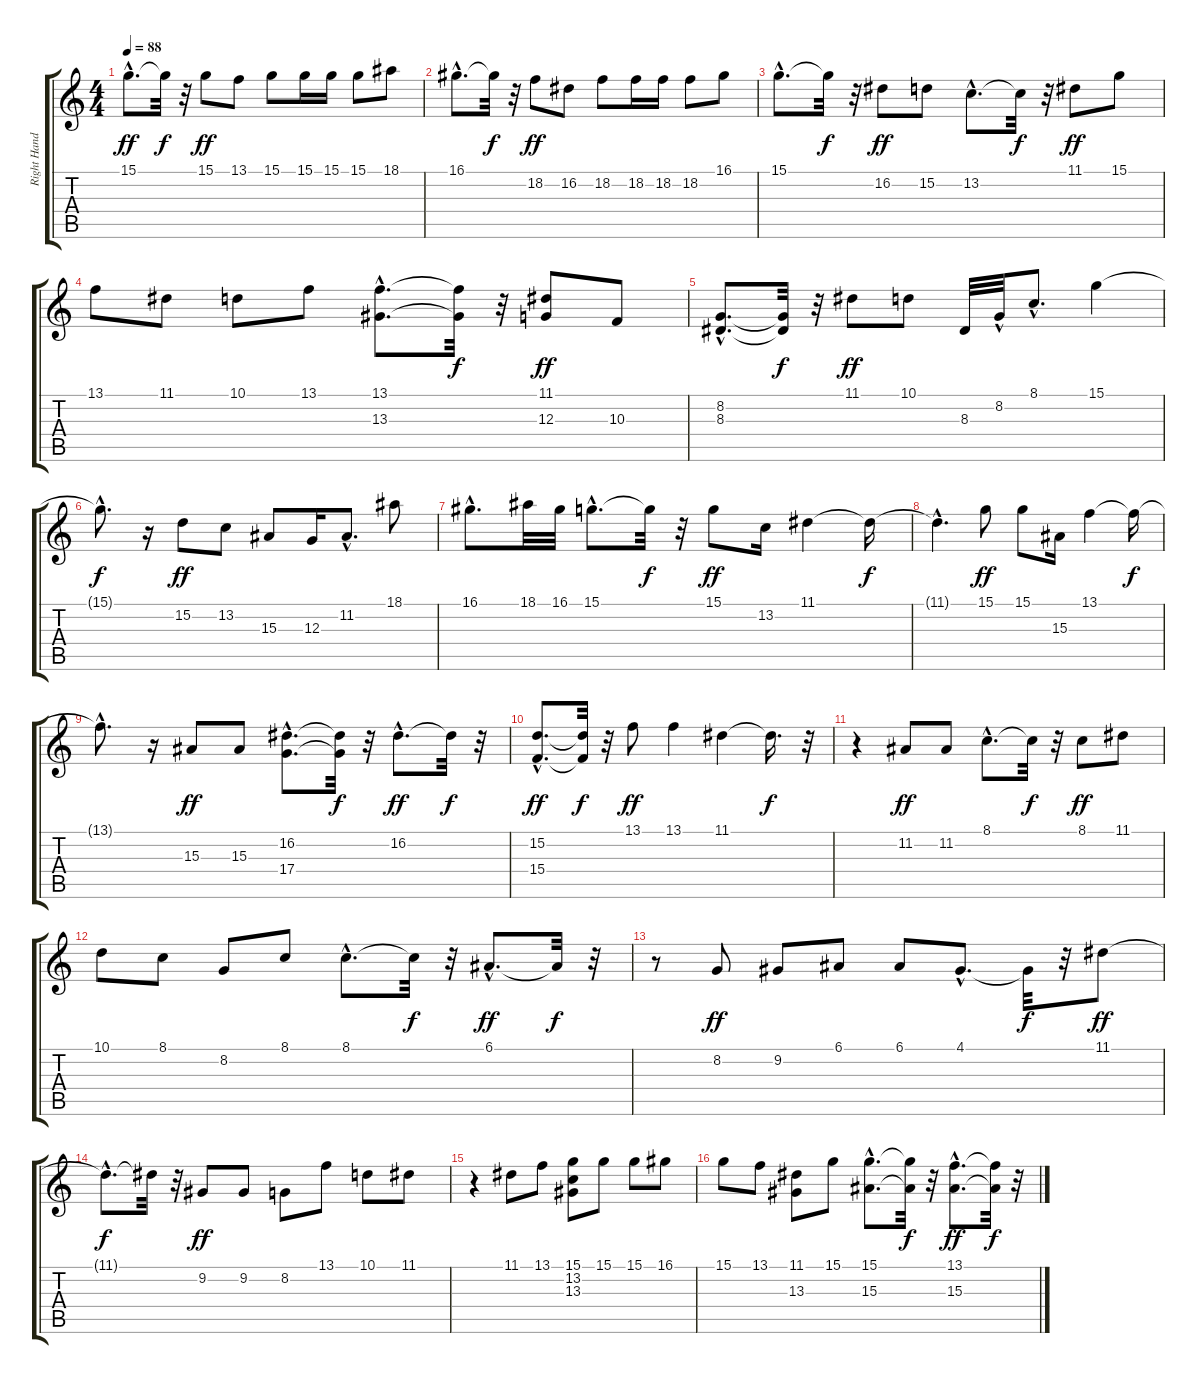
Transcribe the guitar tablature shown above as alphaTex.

\track ("Right Hand" "Right Hand") {instrument acousticgrandpiano}
\staff {score tabs}
\tuning (E4 B3 G3 D3 A2 E2) {hide}
\ts (4 4)
\tempo 88
\clef g2
\ks c
15.1{hac}.8{d dy ff} 15.1{t}.32{dy f} r.32 15.1.8{dy ff} 13.1.8 15.1.8 15.1.16 15.1.16 15.1.8 18.1.8 |
16.1{hac}.8{d} 16.1{t}.32{dy f} r.32 18.2.8{dy ff} 16.2.8 18.2.8 18.2.16 18.2.16 18.2.8 16.1.8 |
15.1{hac}.8{d} 15.1{t}.32{dy f} r.32 16.2.8{dy ff} 15.2.8 13.2{hac}.8{d} 13.2{t}.32{dy f} r.32 11.1.8{dy ff} 15.1.8 |
13.1.8 11.1.8 10.1.8 13.1.8 (13.1{hac} 13.3{hac}).8{d} (13.1{t} 13.3{t}).32{dy f} r.32 (11.1 12.3).8{dy ff} 10.3.8 |
(8.2{hac} 8.3{hac}).8{d} (8.2{t} 8.3{t}).32{dy f} r.32 11.1.8{dy ff} 10.1.8 8.3.32 8.2{hac}.32 8.1{hac}.8{d} 15.1.4 |
15.1{hac t}.8{d dy f} r.16 15.2.8{dy ff} 13.2.8 15.3.8 12.3.16 11.2{hac}.8{d} 18.1.8 |
16.1{hac}.8{d} 18.1.32 16.1.32 15.1{hac}.8{d} 15.1{t}.32{dy f} r.32 15.1.8{dy ff} 13.2.16 11.1.4 11.1{t}.16{dy f} |
11.1{hac t}.4{d} 15.1.8{dy ff} 15.1.8 15.3.16 13.1.4 13.1{t}.16{dy f} |
13.1{hac t}.8{d} r.16 15.3.8{dy ff} 15.3.8 (16.2{hac} 17.4{hac}).8{d} (16.2{t} 17.4{t}).32{dy f} r.32 16.2{hac}.8{d dy ff} 16.2{t}.32{dy f} r.32 |
(15.2{hac} 15.4{hac}).8{d dy ff} (15.2{t} 15.4{t}).32{dy f} r.32 13.1.8{dy ff} 13.1.4 11.1.4 11.1{t}.16{d dy f} r.32 |
r.4 11.2.8{dy ff} 11.2.8 8.1{hac}.8{d} 8.1{t}.32{dy f} r.32 8.1.8{dy ff} 11.1.8 |
10.1.8 8.1.8 8.2.8 8.1.8 8.1{hac}.8{d} 8.1{t}.32{dy f} r.32 6.1{hac}.8{d dy ff} 6.1{t}.32{dy f} r.32 |
r.8 8.2.8{dy ff} 9.2.8 6.1.8 6.1.8 4.1{hac}.8{d} 4.1{t}.32{dy f} r.32 11.1.8{dy ff} |
11.1{hac t}.8{d dy f} 11.1{t}.32 r.32 9.2.8{dy ff} 9.2.8 8.2.8 13.1.8 10.1.8 11.1.8 |
r.4 11.1.8 13.1.8 (15.1 13.2 13.3).8 15.1.8 15.1.8 16.1.8 |
15.1.8 13.1.8 (11.1 13.3).8 15.1.8 (15.1{hac} 15.3{hac}).8{d} (15.1{t} 15.3{t}).32{dy f} r.32 (13.1{hac} 15.3{hac}).8{d dy ff} (13.1{t} 15.3{t}).32{dy f} r.32
